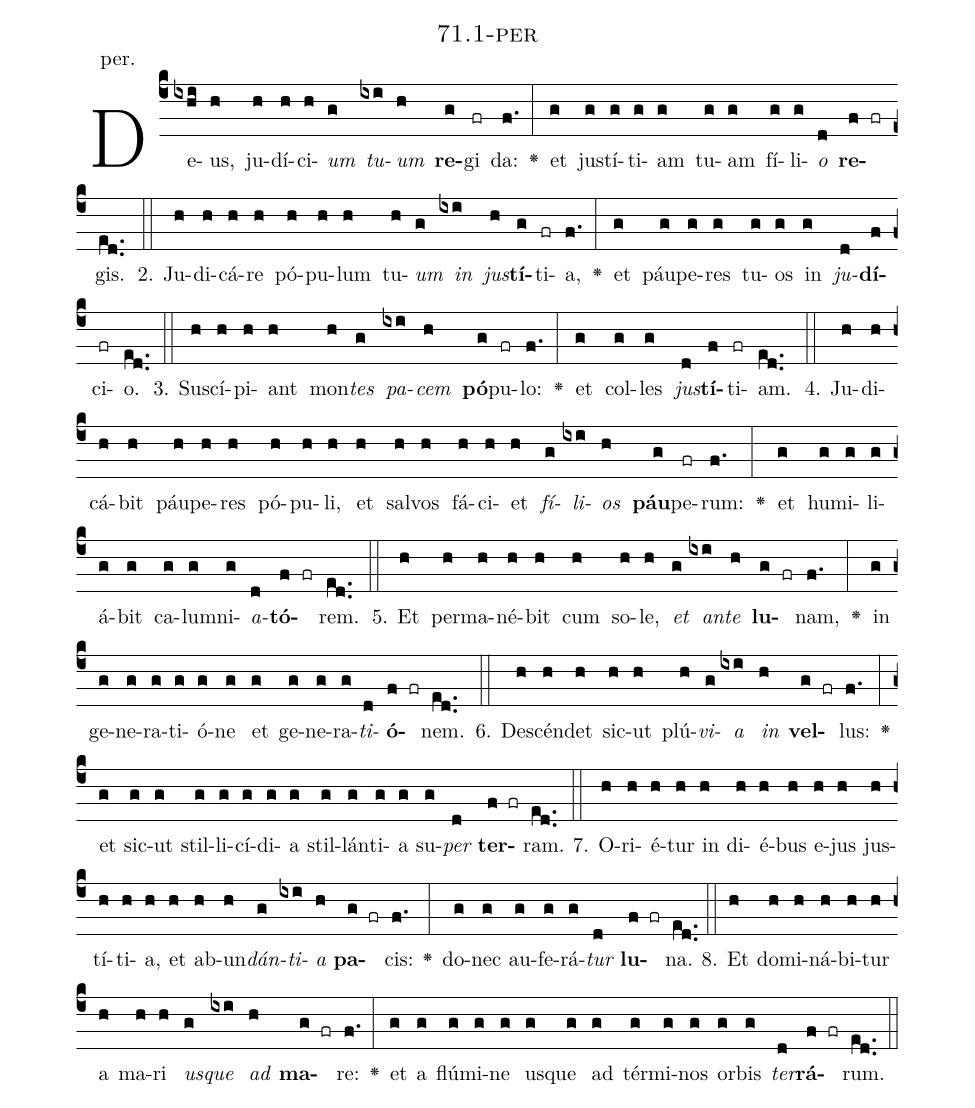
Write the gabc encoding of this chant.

name: 71.1-per;
annotation: per.;
%%
(c4)De(ixhi)us,(h) ju(h)dí(h)ci(h)<i>um</i>(g) <i>tu</i>(ixi)<i>um</i>(h) <b>re</b>(g)gi(fr) da:(f.) <v>\greheightstar</v>(:) et(g) jus(g)tí(g)ti(g)am(g) tu(g)am(g) fí(g)li(g)<i>o</i>(d) <b>re</b>(f fr)gis.(ed..) (::)
2. Ju(h)di(h)cá(h)re(h) pó(h)pu(h)lum(h) tu(h)<i>um</i>(g) <i>in</i>(ixi) <i>jus</i>(h)<b>tí</b>(g)ti(fr)a,(f.) <v>\greheightstar</v>(:) et(g) páu(g)pe(g)res(g) tu(g)os(g) in(g) <i>ju</i>(d)<b>dí</b>(f)ci(fr)o.(ed..) (::)
3. Su(h)scí(h)pi(h)ant(h) mon(h)<i>tes</i>(g) <i>pa</i>(ixi)<i>cem</i>(h) <b>pó</b>(g)pu(fr)lo:(f.) <v>\greheightstar</v>(:) et(g) col(g)les(g) <i>jus</i>(d)<b>tí</b>(f)ti(fr)am.(ed..) (::)
4. Ju(h)di(h)cá(h)bit(h) páu(h)pe(h)res(h) pó(h)pu(h)li,(h) et(h) sal(h)vos(h) fá(h)ci(h)et(h) <i>fí</i>(g)<i>li</i>(ixi)<i>os</i>(h) <b>páu</b>(g)pe(fr)rum:(f.) <v>\greheightstar</v>(:) et(g) hu(g)mi(g)li(g)á(g)bit(g) ca(g)lum(g)ni(g)<i>a</i>(d)<b>tó</b>(f fr)rem.(ed..) (::)
5. Et(h) per(h)ma(h)né(h)bit(h) cum(h) so(h)le,(h) <i>et</i>(g) <i>an</i>(ixi)<i>te</i>(h) <b>lu</b>(g fr)nam,(f.) <v>\greheightstar</v>(:) in(g) ge(g)ne(g)ra(g)ti(g)ó(g)ne(g) et(g) ge(g)ne(g)ra(g)<i>ti</i>(d)<b>ó</b>(f fr)nem.(ed..) (::)
6. De(h)scén(h)det(h) sic(h)ut(h) plú(h)<i>vi</i>(g)<i>a</i>(ixi) <i>in</i>(h) <b>vel</b>(g fr)lus:(f.) <v>\greheightstar</v>(:) et(g) sic(g)ut(g) stil(g)li(g)cí(g)di(g)a(g) stil(g)lán(g)ti(g)a(g) su(g)<i>per</i>(d) <b>ter</b>(f fr)ram.(ed..) (::)
7. O(h)ri(h)é(h)tur(h) in(h) di(h)é(h)bus(h) e(h)jus(h) jus(h)tí(h)ti(h)a,(h) et(h) ab(h)un(h)<i>dán</i>(g)<i>ti</i>(ixi)<i>a</i>(h) <b>pa</b>(g fr)cis:(f.) <v>\greheightstar</v>(:) do(g)nec(g) au(g)fe(g)rá(g)<i>tur</i>(d) <b>lu</b>(f fr)na.(ed..) (::)
8. Et(h) do(h)mi(h)ná(h)bi(h)tur(h) a(h) ma(h)ri(h) <i>us</i>(g)<i>que</i>(ixi) <i>ad</i>(h) <b>ma</b>(g fr)re:(f.) <v>\greheightstar</v>(:) et(g) a(g) flú(g)mi(g)ne(g) us(g)que(g) ad(g) tér(g)mi(g)nos(g) or(g)bis(g) <i>ter</i>(d)<b>rá</b>(f fr)rum.(ed..) (::)
